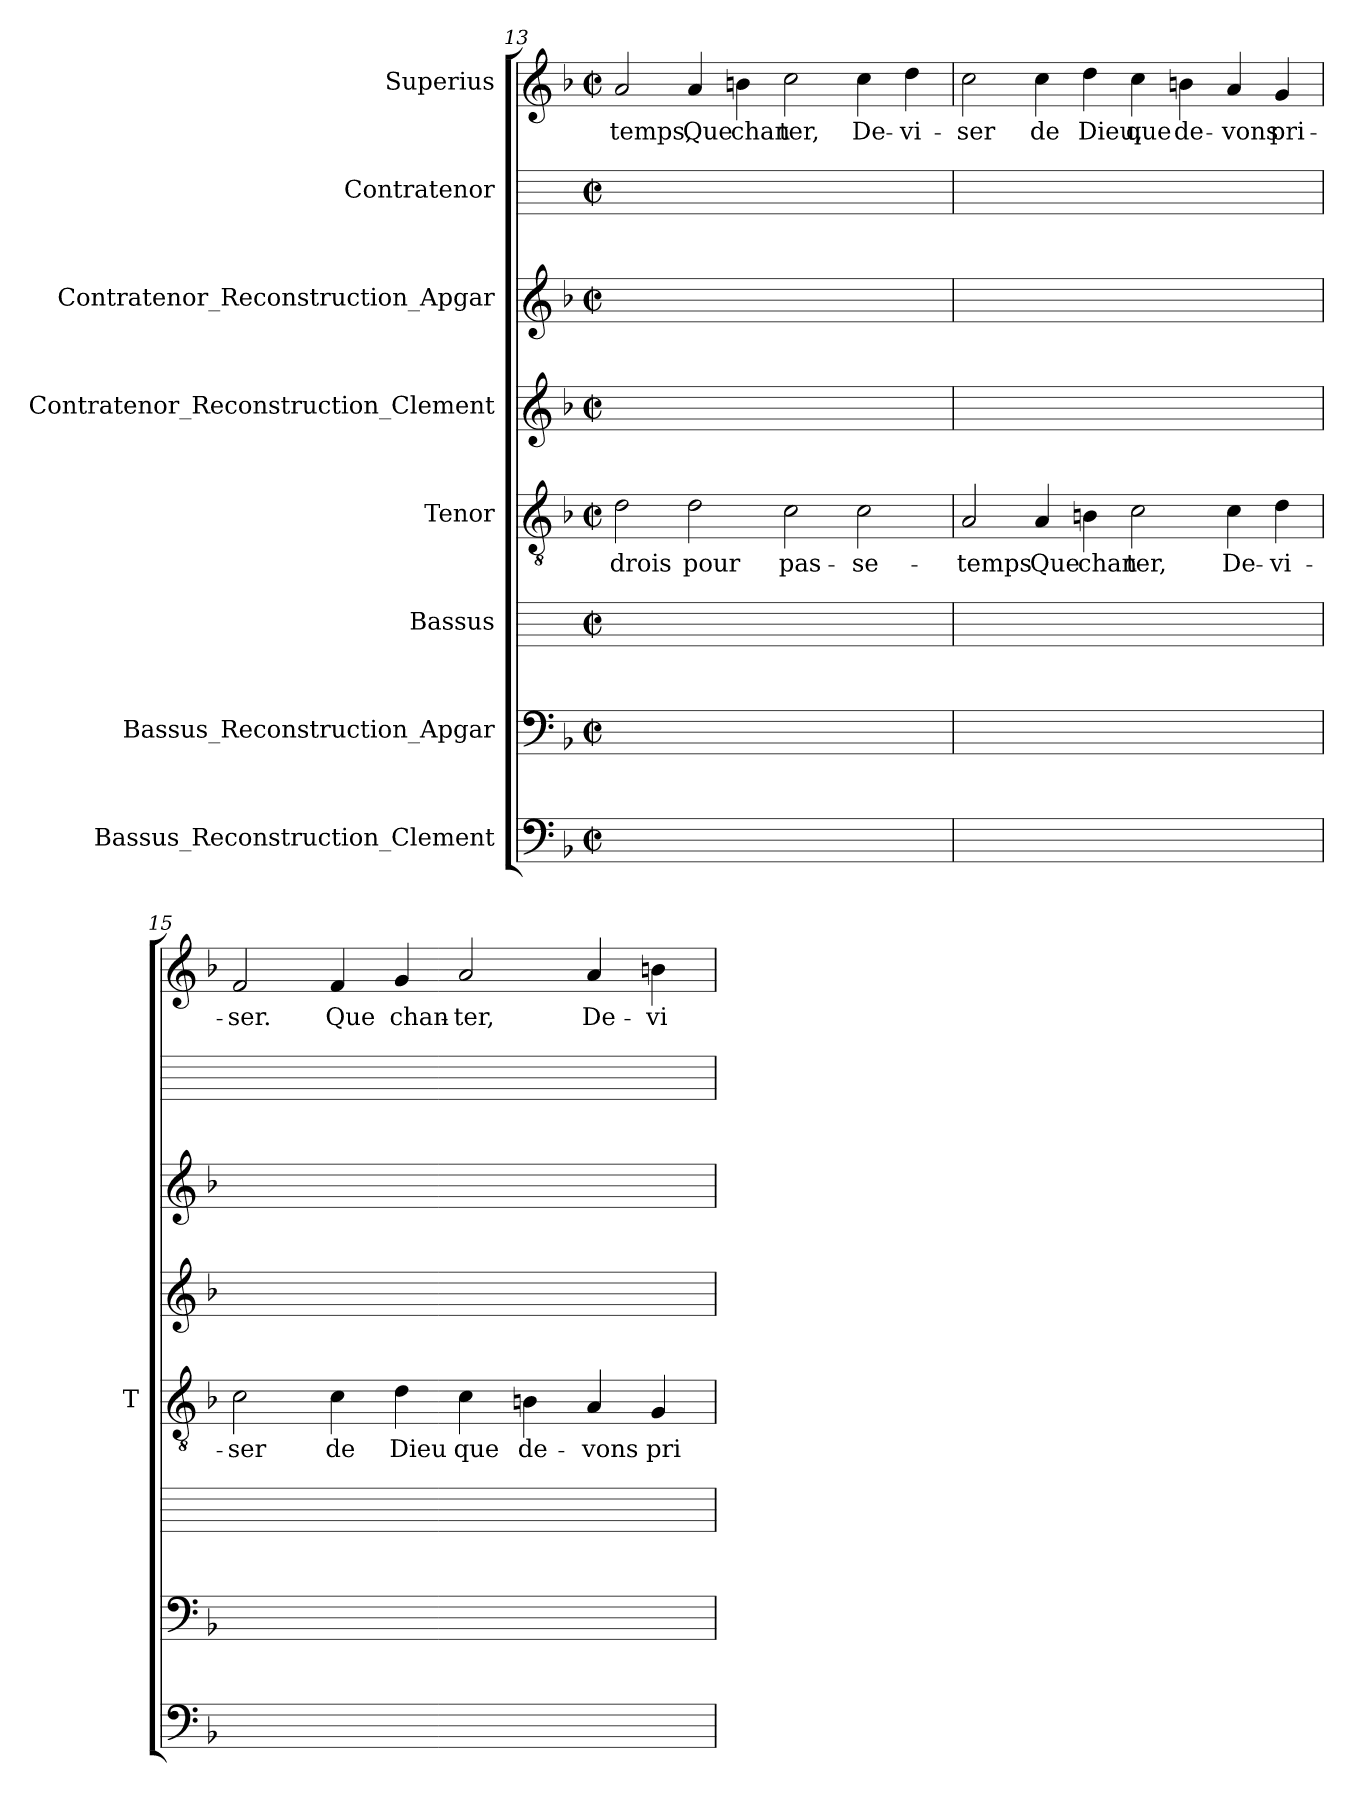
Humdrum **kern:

**kern	**kern	**kern	**kern	**text	**kern	**kern	**kern	**kern	**text
*part8	*part7	*part6	*part5	*part5	*part4	*part3	*part2	*part1	*part1
*staff8	*staff7	*staff6	*staff5	*staff5	*staff4	*staff3	*staff2	*staff1	*staff1
*I"Bassus_Reconstruction_Clement	*I"Bassus_Reconstruction_Apgar	*I"Bassus	*I"Tenor	*	*I"Contratenor_Reconstruction_Clement	*I"Contratenor_Reconstruction_Apgar	*I"Contratenor	*I"Superius	*
*	*	*	*I'T	*	*	*	*	*	*
*clefF4	*clefF4	*	*clefGv2	*	*clefG2	*clefG2	*	*clefG2	*
*k[b-]	*k[b-]	*	*k[b-]	*	*k[b-]	*k[b-]	*	*k[b-]	*
*F:	*F:	*	*F:	*	*F:	*F:	*	*F:	*
*M2/2	*M2/2	*M2/2	*M2/2	*	*M2/2	*M2/2	*M2/2	*M2/2	*
*met(c|)	*met(c|)	*met(c|)	*met(c|)	*	*met(c|)	*met(c|)	*met(c|)	*met(c|)	*
=13	=13	=13	=13	=13	=13	=13	=13	=13	=13
0ryy	0ryy	0ryy	2d	-drois	0ryy	0ryy	0ryy	2a	-temps,
.	.	.	2d	-pour	.	.	.	4a	-Que
.	.	.	.	.	.	.	.	4b	chan-
.	.	.	2c	pas-	.	.	.	2cc	-ter,
.	.	.	2c	se-	.	.	.	4cc	De-
.	.	.	.	.	.	.	.	4dd	vi-
=14	=14	=14	=14	=14	=14	=14	=14	=14	=14
0ryy	0ryy	0ryy	2A	-temps	0ryy	0ryy	0ryy	2cc	-ser
.	.	.	4A	-Que	.	.	.	4cc	-de
.	.	.	4B	chan-	.	.	.	4dd	-Dieu,
.	.	.	2c	-ter,	.	.	.	4cc	-que
.	.	.	.	.	.	.	.	4b	de-
.	.	.	4c	De-	.	.	.	4a	-vons
.	.	.	4d	vi-	.	.	.	4g	pri-
=15	=15	=15	=15	=15	=15	=15	=15	=15	=15
0ryy	0ryy	0ryy	2c	-ser	0ryy	0ryy	0ryy	2f	-ser.
.	.	.	4c	-de	.	.	.	4f	-Que
.	.	.	4d	-Dieu	.	.	.	4g	chan-
.	.	.	4c	-que	.	.	.	2a	-ter,
.	.	.	4B	de-	.	.	.	.	.
.	.	.	4A	-vons	.	.	.	4a	De-
.	.	.	4G	pri-	.	.	.	4b	vi-
=	=	=	=	=	=	=	=	=	=
*-	*-	*-	*-	*-	*-	*-	*-	*-	*-
